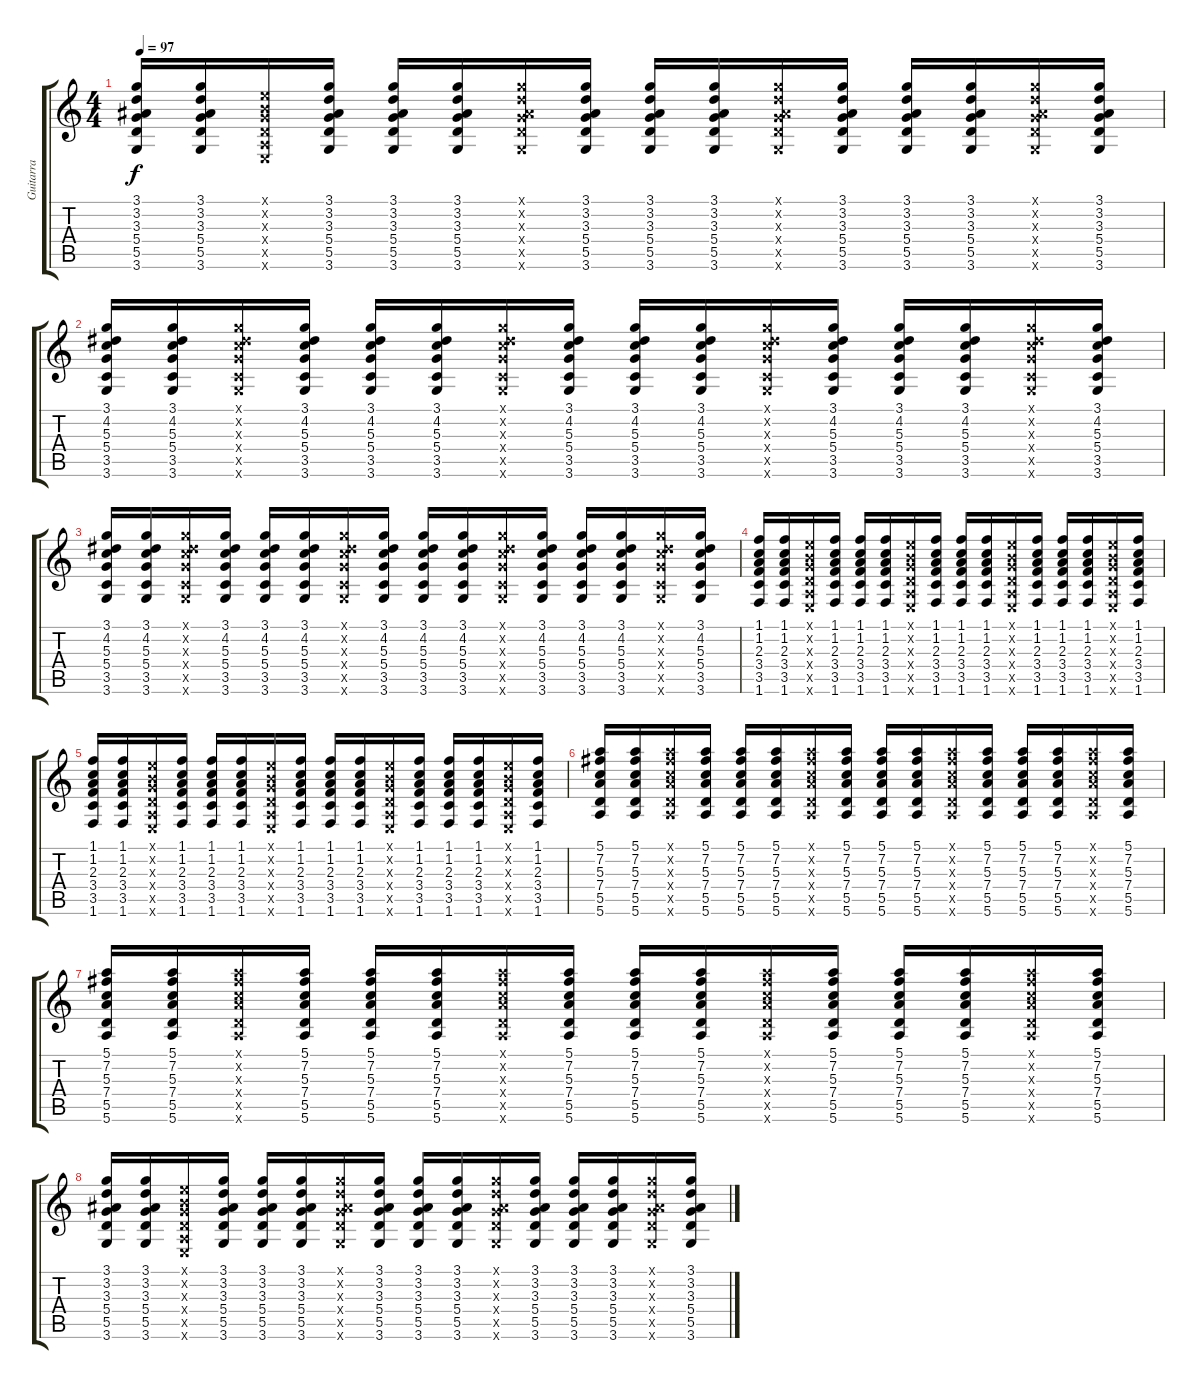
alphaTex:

\track ("Guitarra" "Guitarra") {instrument acousticguitarsteel}
\staff {score tabs}
\tuning (E4 B3 G3 D3 A2 E2) {hide}
\ts (4 4)
\tempo 97
\clef g2
\ks c
(3.1 3.2 3.3 5.4 5.5 3.6).16{dy f} (3.1 3.2 3.3 5.4 5.5 3.6).16 (0.1{x} 0.2{x} 0.3{x} 0.4{x} 0.5{x} 0.6{x}).16 (3.1 3.2 3.3 5.4 5.5 3.6).16 (3.1 3.2 3.3 5.4 5.5 3.6).16 (3.1 3.2 3.3 5.4 5.5 3.6).16 (3.1{x} 3.2{x} 3.3{x} 5.4{x} 5.5{x} 3.6{x}).16 (3.1 3.2 3.3 5.4 5.5 3.6).16 (3.1 3.2 3.3 5.4 5.5 3.6).16 (3.1 3.2 3.3 5.4 5.5 3.6).16 (3.1{x} 3.2{x} 3.3{x} 5.4{x} 5.5{x} 3.6{x}).16 (3.1 3.2 3.3 5.4 5.5 3.6).16 (3.1 3.2 3.3 5.4 5.5 3.6).16 (3.1 3.2 3.3 5.4 5.5 3.6).16 (3.1{x} 3.2{x} 3.3{x} 5.4{x} 5.5{x} 3.6{x}).16 (3.1 3.2 3.3 5.4 5.5 3.6).16 |
(3.1 4.2 5.3 5.4 3.5 3.6).16 (3.1 4.2 5.3 5.4 3.5 3.6).16 (3.1{x} 4.2{x} 5.3{x} 5.4{x} 3.5{x} 3.6{x}).16 (3.1 4.2 5.3 5.4 3.5 3.6).16 (3.1 4.2 5.3 5.4 3.5 3.6).16 (3.1 4.2 5.3 5.4 3.5 3.6).16 (3.1{x} 4.2{x} 5.3{x} 5.4{x} 3.5{x} 3.6{x}).16 (3.1 4.2 5.3 5.4 3.5 3.6).16 (3.1 4.2 5.3 5.4 3.5 3.6).16 (3.1 4.2 5.3 5.4 3.5 3.6).16 (3.1{x} 4.2{x} 5.3{x} 5.4{x} 3.5{x} 3.6{x}).16 (3.1 4.2 5.3 5.4 3.5 3.6).16 (3.1 4.2 5.3 5.4 3.5 3.6).16 (3.1 4.2 5.3 5.4 3.5 3.6).16 (3.1{x} 4.2{x} 5.3{x} 5.4{x} 3.5{x} 3.6{x}).16 (3.1 4.2 5.3 5.4 3.5 3.6).16 |
(3.1 4.2 5.3 5.4 3.5 3.6).16 (3.1 4.2 5.3 5.4 3.5 3.6).16 (3.1{x} 4.2{x} 5.3{x} 5.4{x} 3.5{x} 3.6{x}).16 (3.1 4.2 5.3 5.4 3.5 3.6).16 (3.1 4.2 5.3 5.4 3.5 3.6).16 (3.1 4.2 5.3 5.4 3.5 3.6).16 (3.1{x} 4.2{x} 5.3{x} 5.4{x} 3.5{x} 3.6{x}).16 (3.1 4.2 5.3 5.4 3.5 3.6).16 (3.1 4.2 5.3 5.4 3.5 3.6).16 (3.1 4.2 5.3 5.4 3.5 3.6).16 (3.1{x} 4.2{x} 5.3{x} 5.4{x} 3.5{x} 3.6{x}).16 (3.1 4.2 5.3 5.4 3.5 3.6).16 (3.1 4.2 5.3 5.4 3.5 3.6).16 (3.1 4.2 5.3 5.4 3.5 3.6).16 (3.1{x} 4.2{x} 5.3{x} 5.4{x} 3.5{x} 3.6{x}).16 (3.1 4.2 5.3 5.4 3.5 3.6).16 |
(1.1 1.2 2.3 3.4 3.5 1.6).16 (1.1 1.2 2.3 3.4 3.5 1.6).16 (0.1{x} 0.2{x} 0.3{x} 0.4{x} 0.5{x} 0.6{x}).16 (1.1 1.2 2.3 3.4 3.5 1.6).16 (1.1 1.2 2.3 3.4 3.5 1.6).16 (1.1 1.2 2.3 3.4 3.5 1.6).16 (0.1{x} 0.2{x} 0.3{x} 0.4{x} 0.5{x} 0.6{x}).16 (1.1 1.2 2.3 3.4 3.5 1.6).16 (1.1 1.2 2.3 3.4 3.5 1.6).16 (1.1 1.2 2.3 3.4 3.5 1.6).16 (0.1{x} 0.2{x} 0.3{x} 0.4{x} 0.5{x} 0.6{x}).16 (1.1 1.2 2.3 3.4 3.5 1.6).16 (1.1 1.2 2.3 3.4 3.5 1.6).16 (1.1 1.2 2.3 3.4 3.5 1.6).16 (0.1{x} 0.2{x} 0.3{x} 0.4{x} 0.5{x} 0.6{x}).16 (1.1 1.2 2.3 3.4 3.5 1.6).16 |
(1.1 1.2 2.3 3.4 3.5 1.6).16 (1.1 1.2 2.3 3.4 3.5 1.6).16 (0.1{x} 0.2{x} 0.3{x} 0.4{x} 0.5{x} 0.6{x}).16 (1.1 1.2 2.3 3.4 3.5 1.6).16 (1.1 1.2 2.3 3.4 3.5 1.6).16 (1.1 1.2 2.3 3.4 3.5 1.6).16 (0.1{x} 0.2{x} 0.3{x} 0.4{x} 0.5{x} 0.6{x}).16 (1.1 1.2 2.3 3.4 3.5 1.6).16 (1.1 1.2 2.3 3.4 3.5 1.6).16 (1.1 1.2 2.3 3.4 3.5 1.6).16 (0.1{x} 0.2{x} 0.3{x} 0.4{x} 0.5{x} 0.6{x}).16 (1.1 1.2 2.3 3.4 3.5 1.6).16 (1.1 1.2 2.3 3.4 3.5 1.6).16 (1.1 1.2 2.3 3.4 3.5 1.6).16 (0.1{x} 0.2{x} 0.3{x} 0.4{x} 0.5{x} 0.6{x}).16 (1.1 1.2 2.3 3.4 3.5 1.6).16 |
(5.1 7.2 5.3 7.4 5.5 5.6).16 (5.1 7.2 5.3 7.4 5.5 5.6).16 (5.1{x} 7.2{x} 5.3{x} 7.4{x} 5.5{x} 5.6{x}).16 (5.1 7.2 5.3 7.4 5.5 5.6).16 (5.1 7.2 5.3 7.4 5.5 5.6).16 (5.1 7.2 5.3 7.4 5.5 5.6).16 (5.1{x} 7.2{x} 5.3{x} 7.4{x} 5.5{x} 5.6{x}).16 (5.1 7.2 5.3 7.4 5.5 5.6).16 (5.1 7.2 5.3 7.4 5.5 5.6).16 (5.1 7.2 5.3 7.4 5.5 5.6).16 (5.1{x} 7.2{x} 5.3{x} 7.4{x} 5.5{x} 5.6{x}).16 (5.1 7.2 5.3 7.4 5.5 5.6).16 (5.1 7.2 5.3 7.4 5.5 5.6).16 (5.1 7.2 5.3 7.4 5.5 5.6).16 (5.1{x} 7.2{x} 5.3{x} 7.4{x} 5.5{x} 5.6{x}).16 (5.1 7.2 5.3 7.4 5.5 5.6).16 |
(5.1 7.2 5.3 7.4 5.5 5.6).16 (5.1 7.2 5.3 7.4 5.5 5.6).16 (5.1{x} 7.2{x} 5.3{x} 7.4{x} 5.5{x} 5.6{x}).16 (5.1 7.2 5.3 7.4 5.5 5.6).16 (5.1 7.2 5.3 7.4 5.5 5.6).16 (5.1 7.2 5.3 7.4 5.5 5.6).16 (5.1{x} 7.2{x} 5.3{x} 7.4{x} 5.5{x} 5.6{x}).16 (5.1 7.2 5.3 7.4 5.5 5.6).16 (5.1 7.2 5.3 7.4 5.5 5.6).16 (5.1 7.2 5.3 7.4 5.5 5.6).16 (5.1{x} 7.2{x} 5.3{x} 7.4{x} 5.5{x} 5.6{x}).16 (5.1 7.2 5.3 7.4 5.5 5.6).16 (5.1 7.2 5.3 7.4 5.5 5.6).16 (5.1 7.2 5.3 7.4 5.5 5.6).16 (5.1{x} 7.2{x} 5.3{x} 7.4{x} 5.5{x} 5.6{x}).16 (5.1 7.2 5.3 7.4 5.5 5.6).16 |
(3.1 3.2 3.3 5.4 5.5 3.6).16 (3.1 3.2 3.3 5.4 5.5 3.6).16 (0.1{x} 0.2{x} 0.3{x} 0.4{x} 0.5{x} 0.6{x}).16 (3.1 3.2 3.3 5.4 5.5 3.6).16 (3.1 3.2 3.3 5.4 5.5 3.6).16 (3.1 3.2 3.3 5.4 5.5 3.6).16 (3.1{x} 3.2{x} 3.3{x} 5.4{x} 5.5{x} 3.6{x}).16 (3.1 3.2 3.3 5.4 5.5 3.6).16 (3.1 3.2 3.3 5.4 5.5 3.6).16 (3.1 3.2 3.3 5.4 5.5 3.6).16 (3.1{x} 3.2{x} 3.3{x} 5.4{x} 5.5{x} 3.6{x}).16 (3.1 3.2 3.3 5.4 5.5 3.6).16 (3.1 3.2 3.3 5.4 5.5 3.6).16 (3.1 3.2 3.3 5.4 5.5 3.6).16 (3.1{x} 3.2{x} 3.3{x} 5.4{x} 5.5{x} 3.6{x}).16 (3.1 3.2 3.3 5.4 5.5 3.6).16
